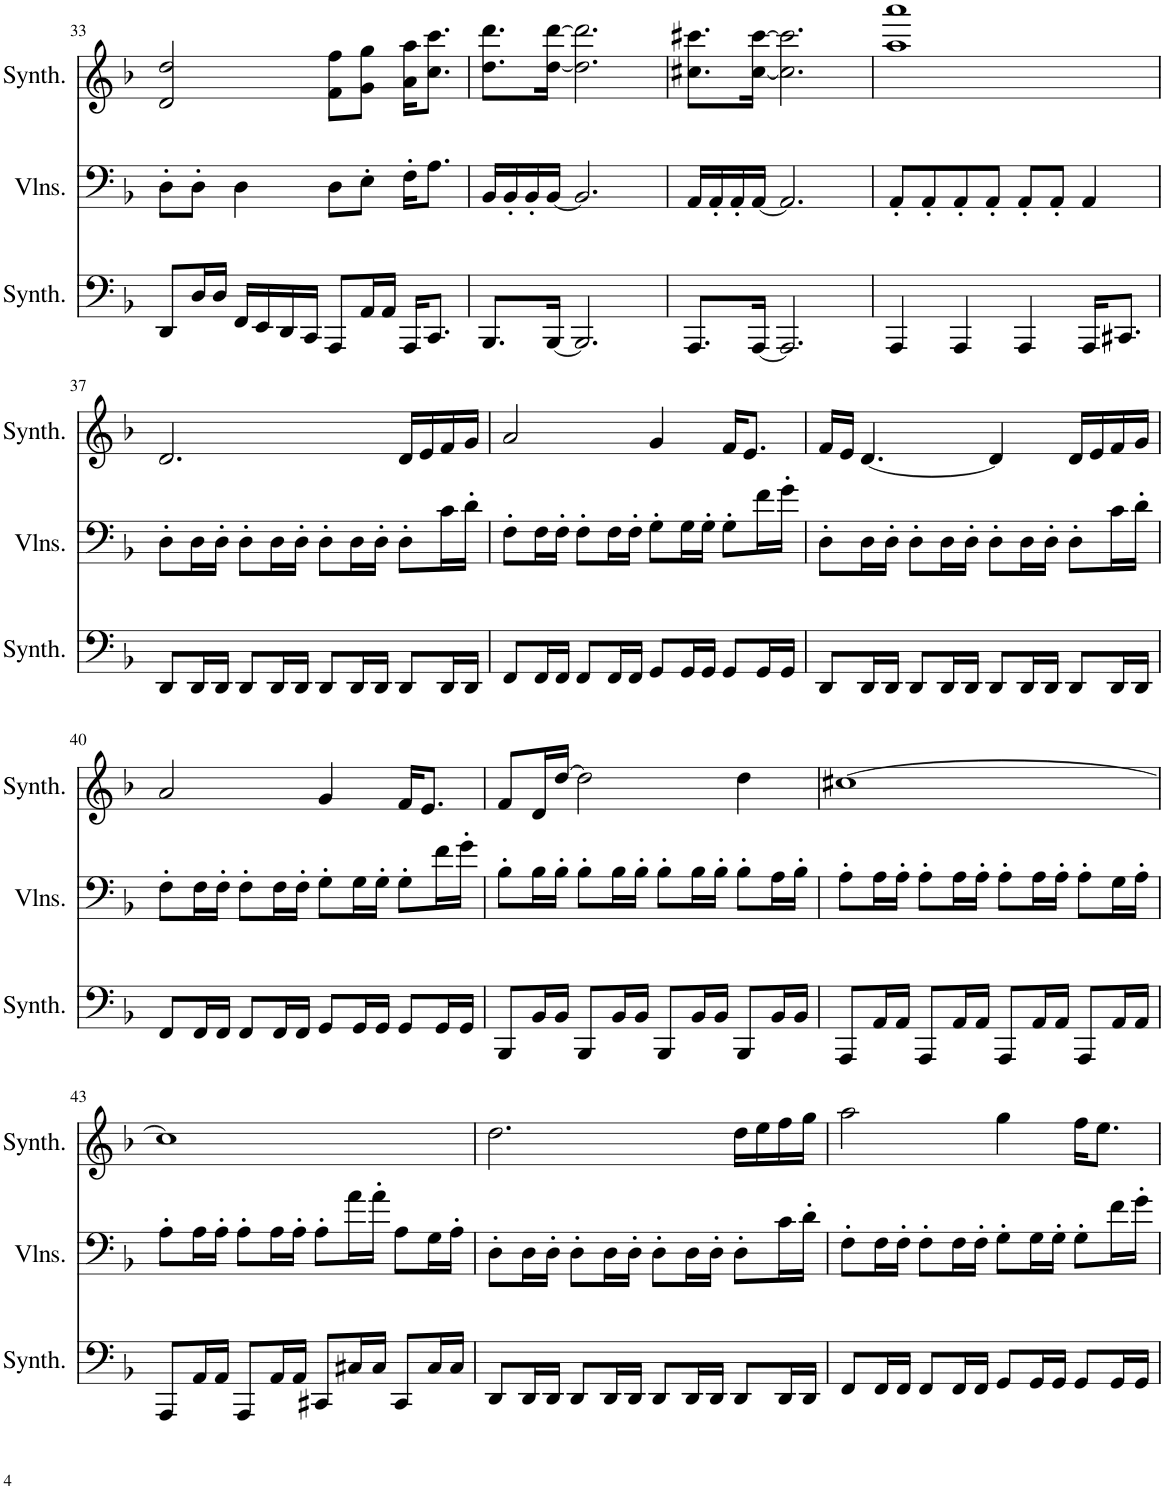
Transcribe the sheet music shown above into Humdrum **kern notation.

**kern	**kern	**kern
*part3	*part2	*part1
*staff3	*staff2	*staff1
*I"Synthétiseur de basses	*I"Violons	*I"Synthétiseur de triangles
*I'Synth.	*I'Vlns.	*I'Synth.
!!LO:PB:g=z
*clefF4	*clefF4	*clefG2
*k[b-]	*k[b-]	*k[b-]
*M4/4	*M4/4	*M4/4
=33	=33	=33
8DD/L	8D'\L	2d/ 2dd/
16D/L	8D'\J	.
16D/JJ	.	.
16FF/LL	4D\	.
16EE/	.	.
16DD/	.	.
16CC/JJ	.	.
8AAA/L	8D\L	8f\ 8ff\L
16AA/L	8E'\J	8g\ 8gg\J
16AA/JJ	.	.
16AAA/KL	16F'\KL	16a\ 16aa\KL
8.CC/J	8.A\J	8.cc\ 8.ccc\J
=34	=34	=34
8.BBB-/L	16BB-/LL	8.dd\ 8.ddd\L
.	16BB-'/	.
.	16BB-'/	.
[16BBB-/Jk	[16BB-/JJ	[16dd\ [16ddd\Jk
2.BBB-/]	2.BB-/]	2.dd\] 2.ddd\]
=35	=35	=35
8.AAA/L	16AA/LL	8.cc#X\ 8.ccc#X\L
.	16AA'/	.
.	16AA'/	.
[16AAA/Jk	[16AA/JJ	[16cc#\ [16ccc#\Jk
2.AAA/]	2.AA/]	2.cc#\] 2.ccc#\]
=36	=36	=36
4AAA/	8AA'/L	1aa 1aaa
.	8AA'/	.
4AAA/	8AA'/	.
.	8AA'/J	.
4AAA/	8AA'/L	.
.	8AA'/J	.
16AAA/KL	4AA/	.
8.CC#X/J	.	.
!!LO:LB:g=z
=37	=37	=37
8DD/L	8D'\L	2.d/
16DD/L	16D\L	.
16DD/JJ	16D'\JJ	.
8DD/L	8D'\L	.
16DD/L	16D\L	.
16DD/JJ	16D'\JJ	.
8DD/L	8D'\L	.
16DD/L	16D\L	.
16DD/JJ	16D'\JJ	.
8DD/L	8D'\L	16d/LL
.	.	16e/
16DD/L	16c\L	16f/
16DD/JJ	16d'\JJ	16g/JJ
=38	=38	=38
8FF/L	8F'\L	2a/
16FF/L	16F\L	.
16FF/JJ	16F'\JJ	.
8FF/L	8F'\L	.
16FF/L	16F\L	.
16FF/JJ	16F'\JJ	.
8GG/L	8G'\L	4g/
16GG/L	16G\L	.
16GG/JJ	16G'\JJ	.
8GG/L	8G'\L	16f/KL
.	.	8.e/J
16GG/L	16f\L	.
16GG/JJ	16g'\JJ	.
=39	=39	=39
8DD/L	8D'\L	16f/LL
.	.	16e/JJ
16DD/L	16D\L	[4.d/
16DD/JJ	16D'\JJ	.
8DD/L	8D'\L	.
16DD/L	16D\L	.
16DD/JJ	16D'\JJ	.
8DD/L	8D'\L	4d/]
16DD/L	16D\L	.
16DD/JJ	16D'\JJ	.
8DD/L	8D'\L	16d/LL
.	.	16e/
16DD/L	16c\L	16f/
16DD/JJ	16d'\JJ	16g/JJ
!!LO:LB:g=z
=40	=40	=40
8FF/L	8F'\L	2a/
16FF/L	16F\L	.
16FF/JJ	16F'\JJ	.
8FF/L	8F'\L	.
16FF/L	16F\L	.
16FF/JJ	16F'\JJ	.
8GG/L	8G'\L	4g/
16GG/L	16G\L	.
16GG/JJ	16G'\JJ	.
8GG/L	8G'\L	16f/KL
.	.	8.e/J
16GG/L	16f\L	.
16GG/JJ	16g'\JJ	.
=41	=41	=41
8BBB-/L	8B-'\L	8f/L
16BB-/L	16B-\L	16d/L
16BB-/JJ	16B-'\JJ	[16dd/JJ
8BBB-/L	8B-'\L	2dd\]
16BB-/L	16B-\L	.
16BB-/JJ	16B-'\JJ	.
8BBB-/L	8B-'\L	.
16BB-/L	16B-\L	.
16BB-/JJ	16B-'\JJ	.
8BBB-/L	8B-'\L	4dd\
16BB-/L	16A\L	.
16BB-/JJ	16B-'\JJ	.
=42	=42	=42
8AAA/L	8A'\L	[1cc#X
16AA/L	16A\L	.
16AA/JJ	16A'\JJ	.
8AAA/L	8A'\L	.
16AA/L	16A\L	.
16AA/JJ	16A'\JJ	.
8AAA/L	8A'\L	.
16AA/L	16A\L	.
16AA/JJ	16A'\JJ	.
8AAA/L	8A'\L	.
16AA/L	16G\L	.
16AA/JJ	16A'\JJ	.
!!LO:LB:g=z
=43	=43	=43
8AAA/L	8A'\L	1cc#]
16AA/L	16A\L	.
16AA/JJ	16A'\JJ	.
8AAA/L	8A'\L	.
16AA/L	16A\L	.
16AA/JJ	16A'\JJ	.
8CC#X/L	8A'\L	.
16C#X/L	16a\L	.
16C#/JJ	16a'\JJ	.
8CC#/L	8A\L	.
16C#/L	16G\L	.
16C#/JJ	16A'\JJ	.
=44	=44	=44
8DD/L	8D'\L	2.dd\
16DD/L	16D\L	.
16DD/JJ	16D'\JJ	.
8DD/L	8D'\L	.
16DD/L	16D\L	.
16DD/JJ	16D'\JJ	.
8DD/L	8D'\L	.
16DD/L	16D\L	.
16DD/JJ	16D'\JJ	.
8DD/L	8D'\L	16dd\LL
.	.	16ee\
16DD/L	16c\L	16ff\
16DD/JJ	16d'\JJ	16gg\JJ
=45	=45	=45
8FF/L	8F'\L	2aa\
16FF/L	16F\L	.
16FF/JJ	16F'\JJ	.
8FF/L	8F'\L	.
16FF/L	16F\L	.
16FF/JJ	16F'\JJ	.
8GG/L	8G'\L	4gg\
16GG/L	16G\L	.
16GG/JJ	16G'\JJ	.
8GG/L	8G'\L	16ff\KL
.	.	8.ee\J
16GG/L	16f\L	.
16GG/JJ	16g'\JJ	.
=	=	=
*-	*-	*-
